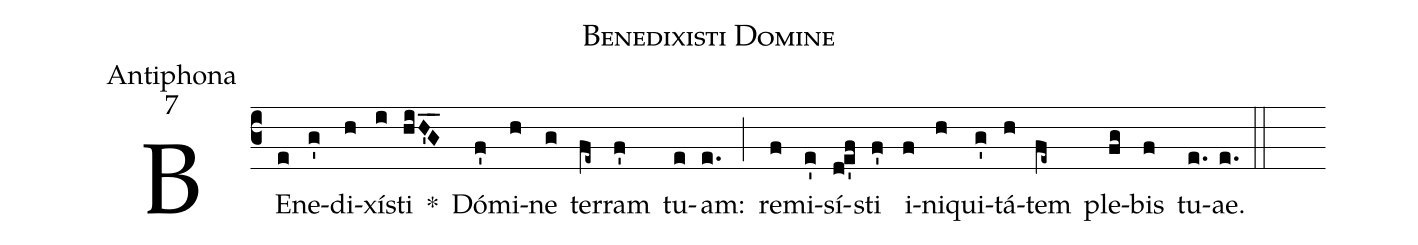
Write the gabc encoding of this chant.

name:Benedixisti Domine;
office-part:Antiphona;
mode:7;
%%
(c3) BE(e)ne(g')di(h)xí(i)sti(hiH_'G_) *() Dó(f')mi(h)ne(g) ter(fe~)ram(f') tu(e)am:(e.) (;) re(f)mi(e')sí(d!e'f)sti(f') i(f)ni(h)qui(g')tá(h)tem(fe~) ple(fg)bis(f) tu(e.)ae.(e.) (::)
